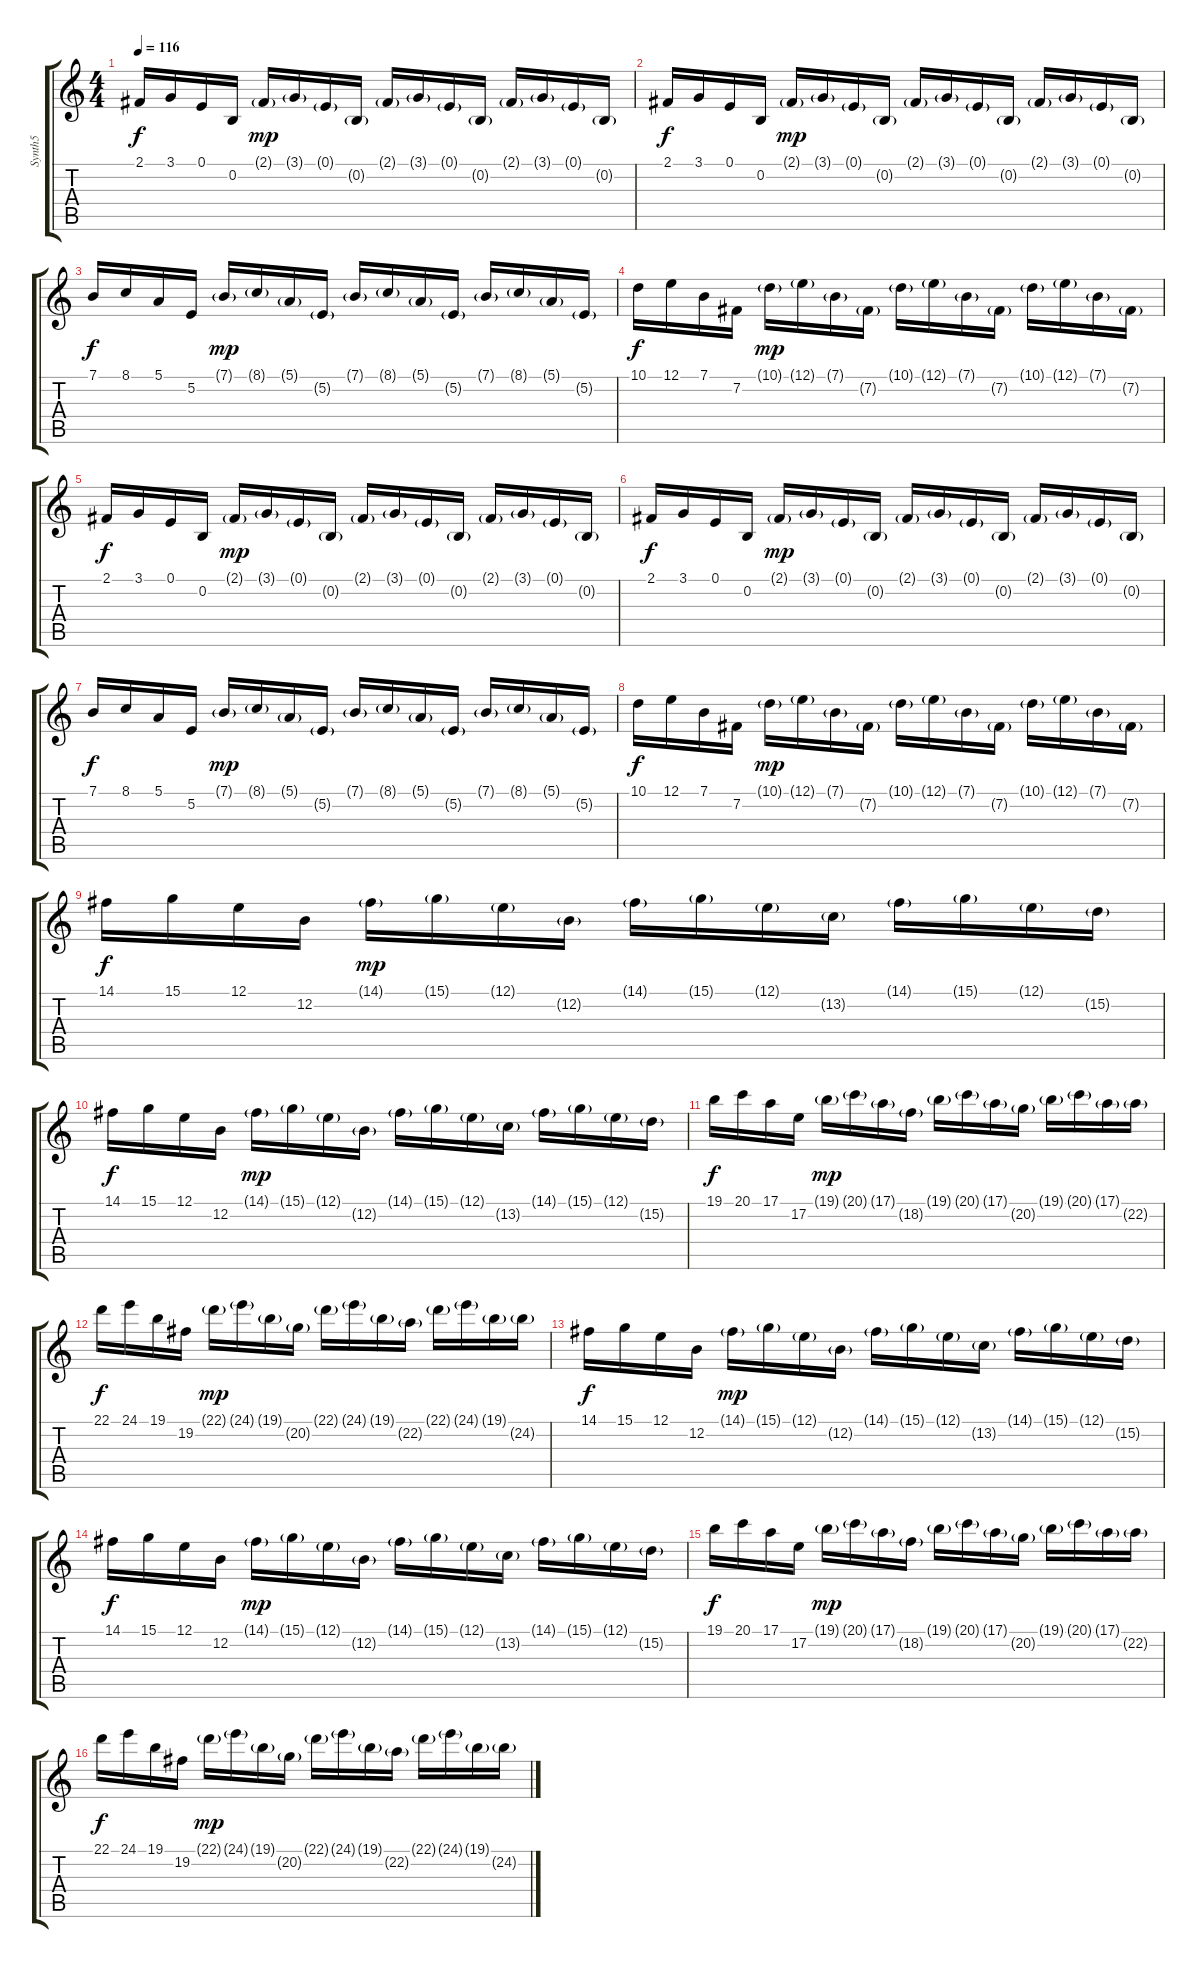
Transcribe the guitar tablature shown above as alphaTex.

\track ("Synth5" "Synth5") {instrument fx3crystal}
\staff {score tabs}
\tuning (E4 B3 G3 D3 A2 E2) {hide}
\ts (4 4)
\tempo 116
\clef g2
\ks c
2.1.16{dy f volume 12} 3.1.16 0.1.16 0.2.16 2.1{g}.16{dy mp} 3.1{g}.16 0.1{g}.16 0.2{g}.16 2.1{g}.16 3.1{g}.16 0.1{g}.16 0.2{g}.16 2.1{g}.16 3.1{g}.16 0.1{g}.16 0.2{g}.16 |
2.1.16{dy f} 3.1.16 0.1.16 0.2.16 2.1{g}.16{dy mp} 3.1{g}.16 0.1{g}.16 0.2{g}.16 2.1{g}.16 3.1{g}.16 0.1{g}.16 0.2{g}.16 2.1{g}.16 3.1{g}.16 0.1{g}.16 0.2{g}.16 |
7.1.16{dy f} 8.1.16 5.1.16 5.2.16 7.1{g}.16{dy mp} 8.1{g}.16 5.1{g}.16 5.2{g}.16 7.1{g}.16 8.1{g}.16 5.1{g}.16 5.2{g}.16 7.1{g}.16 8.1{g}.16 5.1{g}.16 5.2{g}.16 |
10.1.16{dy f} 12.1.16 7.1.16 7.2.16 10.1{g}.16{dy mp} 12.1{g}.16 7.1{g}.16 7.2{g}.16 10.1{g}.16 12.1{g}.16 7.1{g}.16 7.2{g}.16 10.1{g}.16 12.1{g}.16 7.1{g}.16 7.2{g}.16 |
2.1.16{dy f volume 12} 3.1.16 0.1.16 0.2.16 2.1{g}.16{dy mp} 3.1{g}.16 0.1{g}.16 0.2{g}.16 2.1{g}.16 3.1{g}.16 0.1{g}.16 0.2{g}.16 2.1{g}.16 3.1{g}.16 0.1{g}.16 0.2{g}.16 |
2.1.16{dy f} 3.1.16 0.1.16 0.2.16 2.1{g}.16{dy mp} 3.1{g}.16 0.1{g}.16 0.2{g}.16 2.1{g}.16 3.1{g}.16 0.1{g}.16 0.2{g}.16 2.1{g}.16 3.1{g}.16 0.1{g}.16 0.2{g}.16 |
7.1.16{dy f} 8.1.16 5.1.16 5.2.16 7.1{g}.16{dy mp} 8.1{g}.16 5.1{g}.16 5.2{g}.16 7.1{g}.16 8.1{g}.16 5.1{g}.16 5.2{g}.16 7.1{g}.16 8.1{g}.16 5.1{g}.16 5.2{g}.16 |
10.1.16{dy f} 12.1.16 7.1.16 7.2.16 10.1{g}.16{dy mp} 12.1{g}.16 7.1{g}.16 7.2{g}.16 10.1{g}.16 12.1{g}.16 7.1{g}.16 7.2{g}.16 10.1{g}.16 12.1{g}.16 7.1{g}.16 7.2{g}.16 |
14.1.16{dy f volume 12} 15.1.16 12.1.16 12.2.16 14.1{g}.16{dy mp} 15.1{g}.16 12.1{g}.16 12.2{g}.16 14.1{g}.16 15.1{g}.16 12.1{g}.16 13.2{g}.16 14.1{g}.16 15.1{g}.16 12.1{g}.16 15.2{g}.16 |
14.1.16{dy f} 15.1.16 12.1.16 12.2.16 14.1{g}.16{dy mp} 15.1{g}.16 12.1{g}.16 12.2{g}.16 14.1{g}.16 15.1{g}.16 12.1{g}.16 13.2{g}.16 14.1{g}.16 15.1{g}.16 12.1{g}.16 15.2{g}.16 |
19.1.16{dy f} 20.1.16 17.1.16 17.2.16 19.1{g}.16{dy mp} 20.1{g}.16 17.1{g}.16 18.2{g}.16 19.1{g}.16 20.1{g}.16 17.1{g}.16 20.2{g}.16 19.1{g}.16 20.1{g}.16 17.1{g}.16 22.2{g}.16 |
22.1.16{dy f} 24.1.16 19.1.16 19.2.16 22.1{g}.16{dy mp} 24.1{g}.16 19.1{g}.16 20.2{g}.16 22.1{g}.16 24.1{g}.16 19.1{g}.16 22.2{g}.16 22.1{g}.16 24.1{g}.16 19.1{g}.16 24.2{g}.16 |
14.1.16{dy f volume 12} 15.1.16 12.1.16 12.2.16 14.1{g}.16{dy mp} 15.1{g}.16 12.1{g}.16 12.2{g}.16 14.1{g}.16 15.1{g}.16 12.1{g}.16 13.2{g}.16 14.1{g}.16 15.1{g}.16 12.1{g}.16 15.2{g}.16 |
14.1.16{dy f} 15.1.16 12.1.16 12.2.16 14.1{g}.16{dy mp} 15.1{g}.16 12.1{g}.16 12.2{g}.16 14.1{g}.16 15.1{g}.16 12.1{g}.16 13.2{g}.16 14.1{g}.16 15.1{g}.16 12.1{g}.16 15.2{g}.16 |
19.1.16{dy f} 20.1.16 17.1.16 17.2.16 19.1{g}.16{dy mp} 20.1{g}.16 17.1{g}.16 18.2{g}.16 19.1{g}.16 20.1{g}.16 17.1{g}.16 20.2{g}.16 19.1{g}.16 20.1{g}.16 17.1{g}.16 22.2{g}.16 |
22.1.16{dy f} 24.1.16 19.1.16 19.2.16 22.1{g}.16{dy mp} 24.1{g}.16 19.1{g}.16 20.2{g}.16 22.1{g}.16 24.1{g}.16 19.1{g}.16 22.2{g}.16 22.1{g}.16 24.1{g}.16 19.1{g}.16 24.2{g}.16
